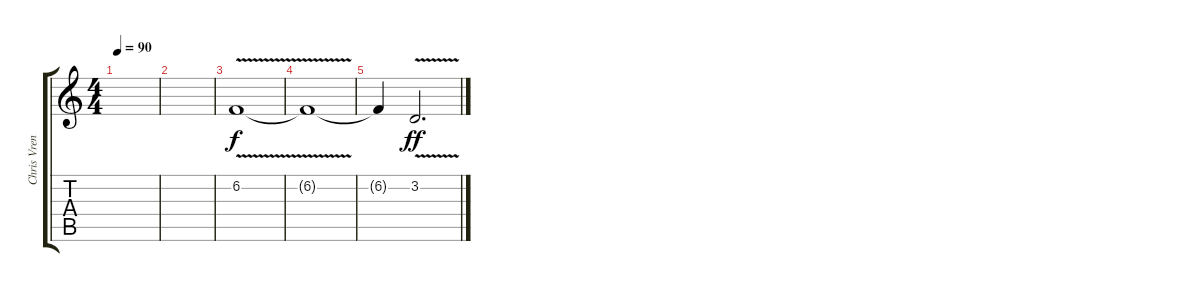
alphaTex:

\track ("Chris Vrenna" "Chris Vren") {instrument pad2warm}
\staff {score tabs}
\tuning (E4 B3 G3 D3 A2 D2) {hide}
\ts (4 4)
\tempo 90
\clef g2
\ks c
|
|
6.2{v}.1{dy f} |
6.2{t}.1 |
6.2{t}.4 3.2{v}.2{d dy ff}
